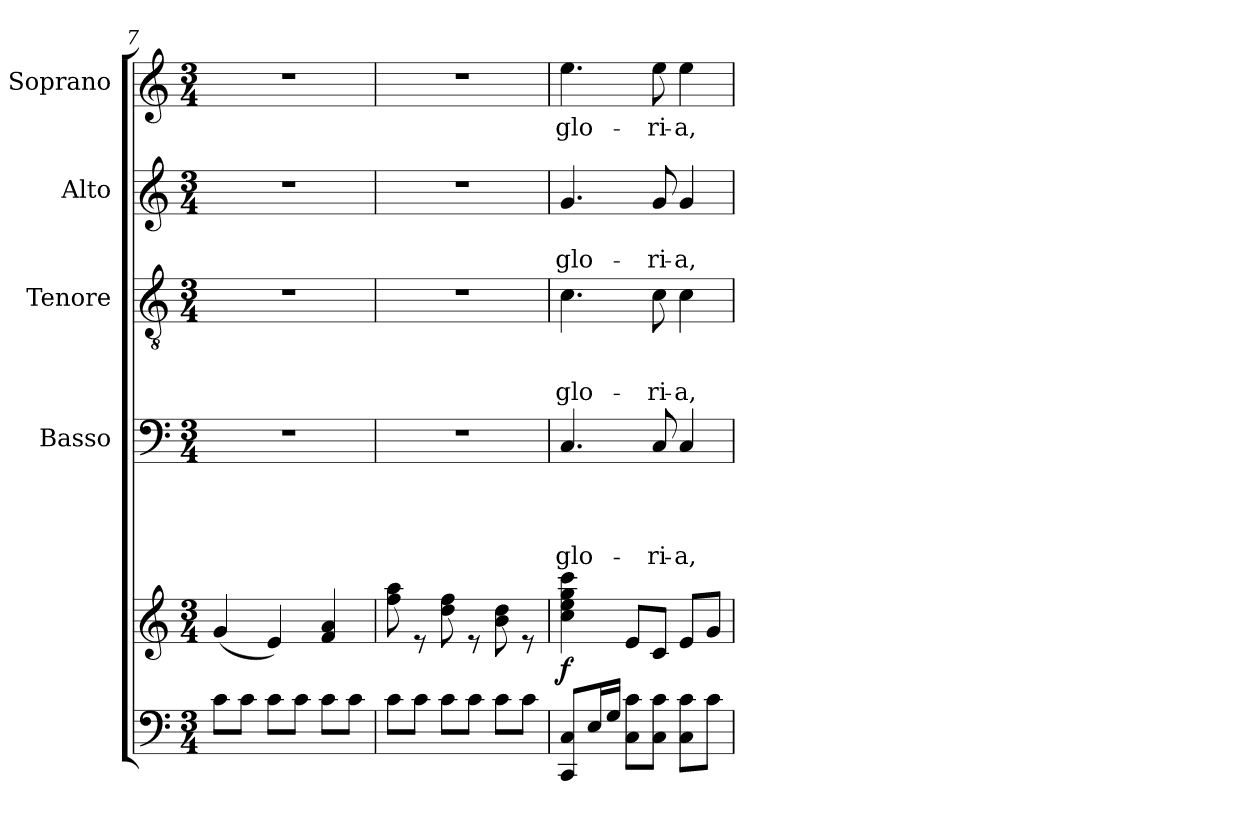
**kern	**dynam	**kern	**kern	**text	**text	**text	**text	**kern	**text	**text	**text	**kern	**text	**text	**kern	**text
*part6	*part6	*part5	*part4	*part4	*part4	*part4	*part4	*part3	*part3	*part3	*part3	*part2	*part2	*part2	*part1	*part1
*staff6	*staff6	*staff5	*staff4	*staff4	*staff4	*staff4	*staff4	*staff3	*staff3	*staff3	*staff3	*staff2	*staff2	*staff2	*staff1	*staff1
*	*	*	*I"Basso	*	*	*	*	*I"Tenore	*	*	*	*I"Alto	*	*	*I"Soprano	*
!!LO:LB:g=z
*clefF4	*	*clefG2	*clefF4	*	*	*	*	*clefGv2	*	*	*	*clefG2	*	*	*clefG2	*
*k[]	*	*k[]	*k[]	*	*	*	*	*k[]	*	*	*	*k[]	*	*	*k[]	*
*C:	*	*C:	*C:	*	*	*	*	*C:	*	*	*	*C:	*	*	*C:	*
*M3/4	*	*M3/4	*M3/4	*	*	*	*	*M3/4	*	*	*	*M3/4	*	*	*M3/4	*
=7	=7	=7	=7	=7	=7	=7	=7	=7	=7	=7	=7	=7	=7	=7	=7	=7
8c\L	.	(<4g/	2.r	.	.	.	.	2.r	.	.	.	2.r	.	.	2.r	.
8c\J	.	.	.	.	.	.	.	.	.	.	.	.	.	.	.	.
8c\L	.	4e/)	.	.	.	.	.	.	.	.	.	.	.	.	.	.
8c\J	.	.	.	.	.	.	.	.	.	.	.	.	.	.	.	.
8c\L	.	4f/ 4a/	.	.	.	.	.	.	.	.	.	.	.	.	.	.
8c\J	.	.	.	.	.	.	.	.	.	.	.	.	.	.	.	.
=8	=8	=8	=8	=8	=8	=8	=8	=8	=8	=8	=8	=8	=8	=8	=8	=8
8c\L	.	8ff\ 8aa\	2.r	.	.	.	.	2.r	.	.	.	2.r	.	.	2.r	.
8c\J	.	8re	.	.	.	.	.	.	.	.	.	.	.	.	.	.
8c\L	.	8dd\ 8ff\	.	.	.	.	.	.	.	.	.	.	.	.	.	.
8c\J	.	8re	.	.	.	.	.	.	.	.	.	.	.	.	.	.
8c\L	.	8b\ 8dd\	.	.	.	.	.	.	.	.	.	.	.	.	.	.
8c\J	.	8re	.	.	.	.	.	.	.	.	.	.	.	.	.	.
=9	=9	=9	=9	=9	=9	=9	=9	=9	=9	=9	=9	=9	=9	=9	=9	=9
!	!LO:DY:a	!	!	!	!	!	!LO:LY:b	!	!	!	!LO:LY:b	!	!	!LO:LY:b	!	!LO:LY:b
8CC/ 8C/L	f	4cc\ 4ee\ 4gg\ 4ccc\	4.C/	.	.	.	glo-	4.c\	.	.	glo-	4.g/	.	glo-	4.ee\	glo-
16E/L	.	.	.	.	.	.	.	.	.	.	.	.	.	.	.	.
16G/JJ	.	.	.	.	.	.	.	.	.	.	.	.	.	.	.	.
8C\ 8c\L	.	8e/L	.	.	.	.	.	.	.	.	.	.	.	.	.	.
!	!	!	!	!	!	!	!LO:LY:b	!	!	!	!LO:LY:b	!	!	!LO:LY:b	!	!LO:LY:b
8C\ 8c\J	.	8c/J	8C/	.	.	.	-ri-	8c\	.	.	-ri-	8g/	.	-ri-	8ee\	-ri-
!	!	!	!	!	!	!	!LO:LY:b	!	!	!	!LO:LY:b	!	!	!LO:LY:b	!	!LO:LY:b
8C\ 8c\L	.	8e/L	4C/	.	.	.	-a,	4c\	.	.	-a,	4g/	.	-a,	4ee\	-a,
8c\J	.	8g/J	.	.	.	.	.	.	.	.	.	.	.	.	.	.
=	=	=	=	=	=	=	=	=	=	=	=	=	=	=	=	=
*-	*-	*-	*-	*-	*-	*-	*-	*-	*-	*-	*-	*-	*-	*-	*-	*-
